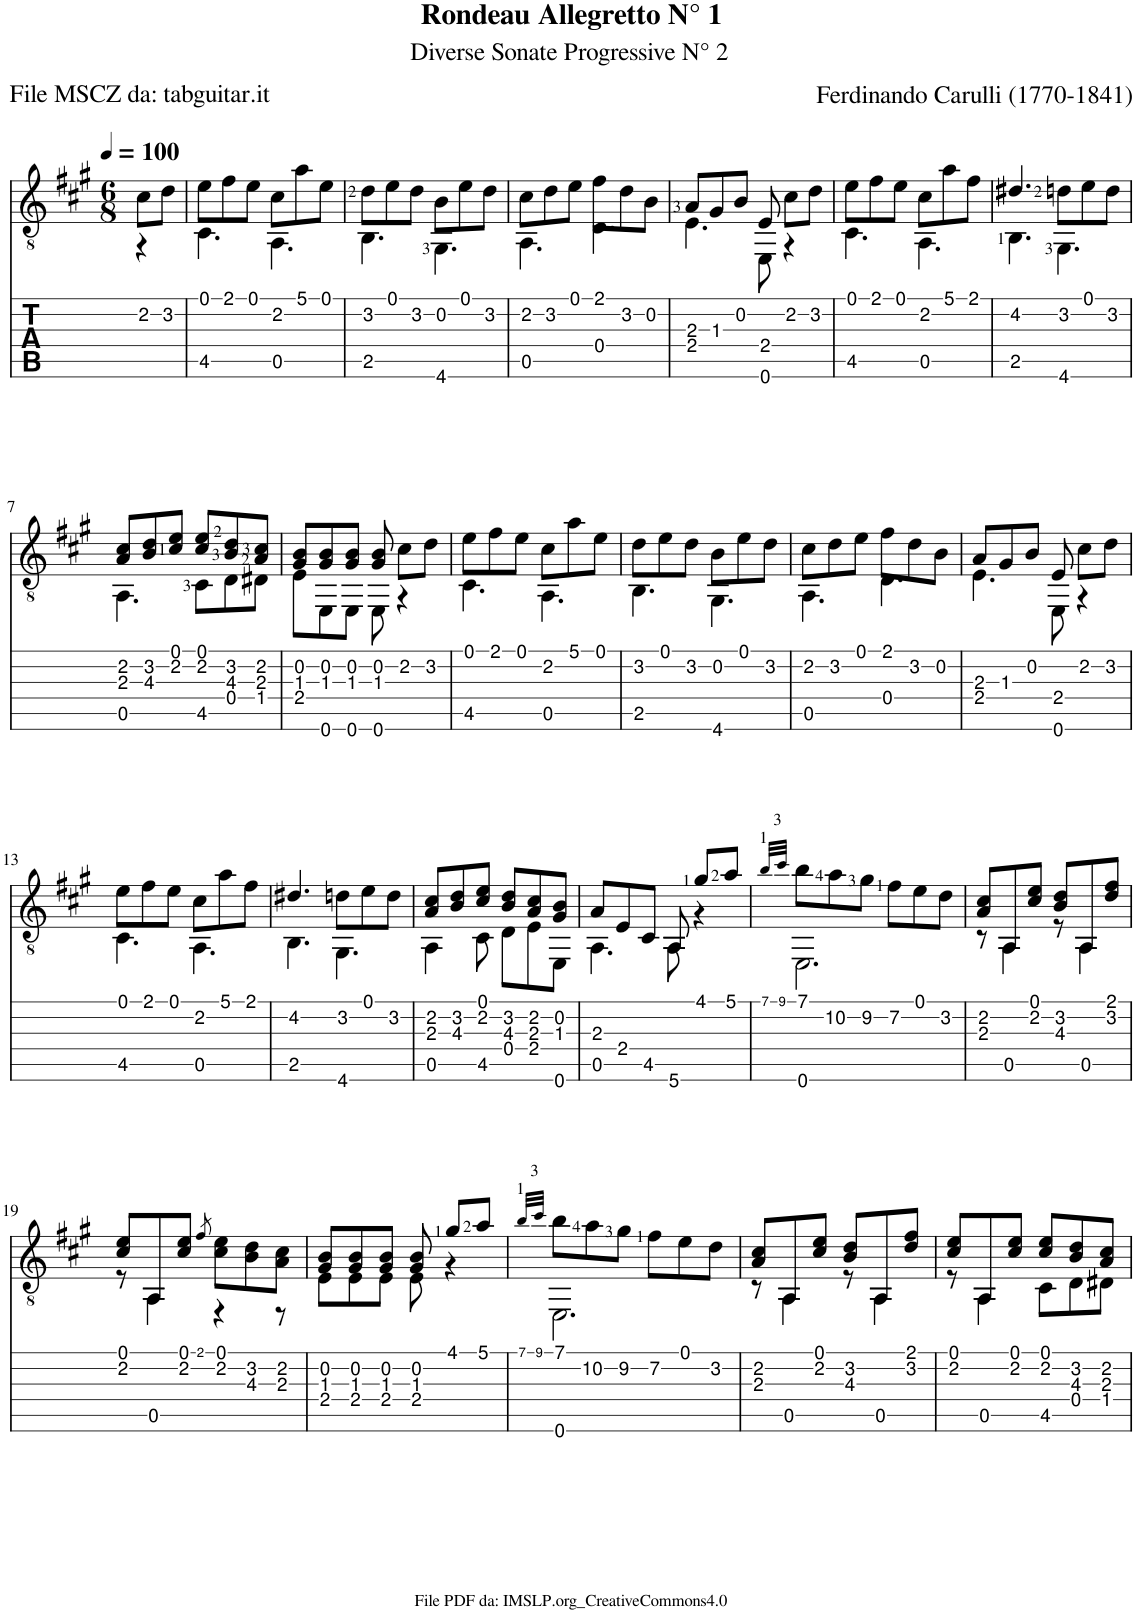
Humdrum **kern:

**kern	**kern
*part1	*part1
*staff2	*staff1
*I"Guitar	*
*I'Guit.	*
*stria6	*
*	*clefGv2
*k[f#c#g#]	*k[f#c#g#]
*M6/8	*M6/8
*MM100	*MM100
=	=
*^	*^
8c#L	4r	8c#\L	4r
8dJ	.	8d\J	.
=1	=1	=1	=1
8eL	4.C#	8e\L	4.C#\
8f#	.	8f#\	.
8eJ	.	8e\J	.
8c#L	4.AA	8c#\L	4.AA\
8a	.	8a\	.
8eJ	.	8e\J	.
=2	=2	=2	=2
8dL	4.BB	8d\L	4.BB\
8e	.	8e\	.
8dJ	.	8d\J	.
8BL	4.GG#	8B\L	4.GG#\
8e	.	8e\	.
8dJ	.	8d\J	.
=3	=3	=3	=3
8c#L	4.AA	8c#\L	4.AA\
8d	.	8d\	.
8eJ	.	8e\J	.
8f#L	4.D	8f#\L	4.D\
8d	.	8d\	.
8BJ	.	8B\J	.
=4	=4	=4	=4
8AL	4.E	8A/L	4.E\
8G#	.	8G#/	.
8BJ	.	8B/J	.
8EL	8EE	8E/	8EE\
8c#	4r	8c#\L	4r
8dJ	.	8d\J	.
=5	=5	=5	=5
8eL	4.C#	8e\L	4.C#\
8f#	.	8f#\	.
8eJ	.	8e\J	.
8c#L	4.AA	8c#\L	4.AA\
8a	.	8a\	.
8f#J	.	8f#\J	.
=6	=6	=6	=6
4.d#	4.BB	4.d#X/	4.BB\
8dL	4.GG#	8dn\L	4.GG#\
8e	.	8e\	.
8dJ	.	8d\J	.
!!LO:LB:g=z	!!
=7	=7	=7	=7
8A\ 8c#\L	4.AA	8A/ 8c#/L	4.AA\
8B\ 8d\	.	8B/ 8d/	.
8c#\ 8e\J	.	8c#/ 8e/J	.
8c#\ 8e\L	8C#L	8c#/ 8e/L	8C#\L
8B\ 8d\	8D	8B/ 8d/	8D\
8A\ 8c#\J	8D#J	8A/ 8c#/J	8D#X\J
=8	=8	=8	=8
8G#\ 8B\L	8EL	8G#/ 8B/L	8E\L
8G#\ 8B\	8EE	8G#/ 8B/	8EE\
8G#\ 8B\J	8EEJ	8G#/ 8B/J	8EE\J
8G#\ 8B\L	8EE	8G#/ 8B/	8EE\
8c#	4r	8c#\L	4r
8dJ	.	8d\J	.
=9	=9	=9	=9
8eL	4.C#	8e\L	4.C#\
8f#	.	8f#\	.
8eJ	.	8e\J	.
8c#L	4.AA	8c#\L	4.AA\
8a	.	8a\	.
8eJ	.	8e\J	.
=10	=10	=10	=10
8dL	4.BB	8d\L	4.BB\
8e	.	8e\	.
8dJ	.	8d\J	.
8BL	4.GG#	8B\L	4.GG#\
8e	.	8e\	.
8dJ	.	8d\J	.
=11	=11	=11	=11
8c#L	4.AA	8c#\L	4.AA\
8d	.	8d\	.
8eJ	.	8e\J	.
8f#L	4.D	8f#\L	4.D\
8d	.	8d\	.
8BJ	.	8B\J	.
=12	=12	=12	=12
8AL	4.E	8A/L	4.E\
8G#	.	8G#/	.
8BJ	.	8B/J	.
8EL	8EE	8E/	8EE\
8c#	4r	8c#\L	4r
8dJ	.	8d\J	.
!!LO:LB:g=z	!!
=13	=13	=13	=13
8eL	4.C#	8e\L	4.C#\
8f#	.	8f#\	.
8eJ	.	8e\J	.
8c#L	4.AA	8c#\L	4.AA\
8a	.	8a\	.
8f#J	.	8f#\J	.
=14	=14	=14	=14
4.d#	4.BB	4.d#X/	4.BB\
8dL	4.GG#	8dn\L	4.GG#\
8e	.	8e\	.
8dJ	.	8d\J	.
=15	=15	=15	=15
8A\ 8c#\L	4AA	8A/ 8c#/L	4AA\
8B\ 8d\	.	8B/ 8d/	.
8c#\ 8e\J	8C#	8c#/ 8e/J	8C#\
8B\ 8d\L	8DL	8B/ 8d/L	8D\L
8A\ 8c#\	8E	8A/ 8c#/	8E\
8G#\ 8B\J	8EEJ	8G#/ 8B/J	8EE\J
=16	=16	=16	=16
8AL	4.AA	8A/L	4.AA\
8E	.	8E/	.
8C#J	.	8C#/J	.
8AAL	8AA	8AA/	8AA\
8g#	4r	8g#/L	4r
8aJ	.	8a/J	.
=17	=17	=17	=17
qb	.	32qb/LLL	.
qcc#	.	32qcc#/JJJ	.
8bL	2.EE	8b\L	2.EE\
8a	.	8a\	.
8g#J	.	8g#\J	.
8f#L	.	8f#\L	.
8e	.	8e\	.
8dJ	.	8d\J	.
=18	=18	=18	=18
8A\ 8c#\L	8r	8A/ 8c#/L	8r
8AA	4AA	8AA/	4AA\
8c#\ 8e\J	.	8c#/ 8e/J	.
8B\ 8d\L	8r	8B/ 8d/L	8r
8AA	4AA	8AA/	4AA\
8d\ 8f#\J	.	8d/ 8f#/J	.
!!LO:LB:g=z	!!
=19	=19	=19	=19
8c#\ 8e\L	8r	8c#/ 8e/L	8r
8AA	4AA	8AA/	4AA\
8c#\ 8e\J	.	8c#/ 8e/J	.
qf#	.	8qf#/	.
8c#\ 8e\L	4r	8c#\ 8e\L	4r
8B\ 8d\	.	8B\ 8d\	.
8A\ 8c#\J	8r	8A\ 8c#\J	8r
=20	=20	=20	=20
8G#\ 8B\L	8EL	8G#/ 8B/L	8E\L
8G#\ 8B\	8E	8G#/ 8B/	8E\
8G#\ 8B\J	8EJ	8G#/ 8B/J	8E\J
8G#\ 8B\L	8E	8G#/ 8B/	8E\
8g#	4r	8g#/L	4r
8aJ	.	8a/J	.
=21	=21	=21	=21
qb	.	32qb/LLL	.
qcc#	.	32qcc#/JJJ	.
8bL	2.EE	8b\L	2.EE\
8a	.	8a\	.
8g#J	.	8g#\J	.
8f#L	.	8f#\L	.
8e	.	8e\	.
8dJ	.	8d\J	.
=22	=22	=22	=22
8A\ 8c#\L	8r	8A/ 8c#/L	8r
8AA	4AA	8AA/	4AA\
8c#\ 8e\J	.	8c#/ 8e/J	.
8B\ 8d\L	8ryy	8B/ 8d/L	8r
8AA	4AA	8AA/	4AA\
8d\ 8f#\J	.	8d/ 8f#/J	.
=23	=23	=23	=23
8c#\ 8e\L	8ryy	8c#/ 8e/L	8r
8AA	4AA	8AA/	4AA\
8c#\ 8e\J	.	8c#/ 8e/J	.
8c#\ 8e\L	8C#L	8c#/ 8e/L	8C#\L
8B\ 8d\	8D	8B/ 8d/	8D\
8A\ 8c#\J	8D#J	8A/ 8c#/J	8D#X\J
*v	*v	*	*
*	*v	*v
=	=
*-	*-
